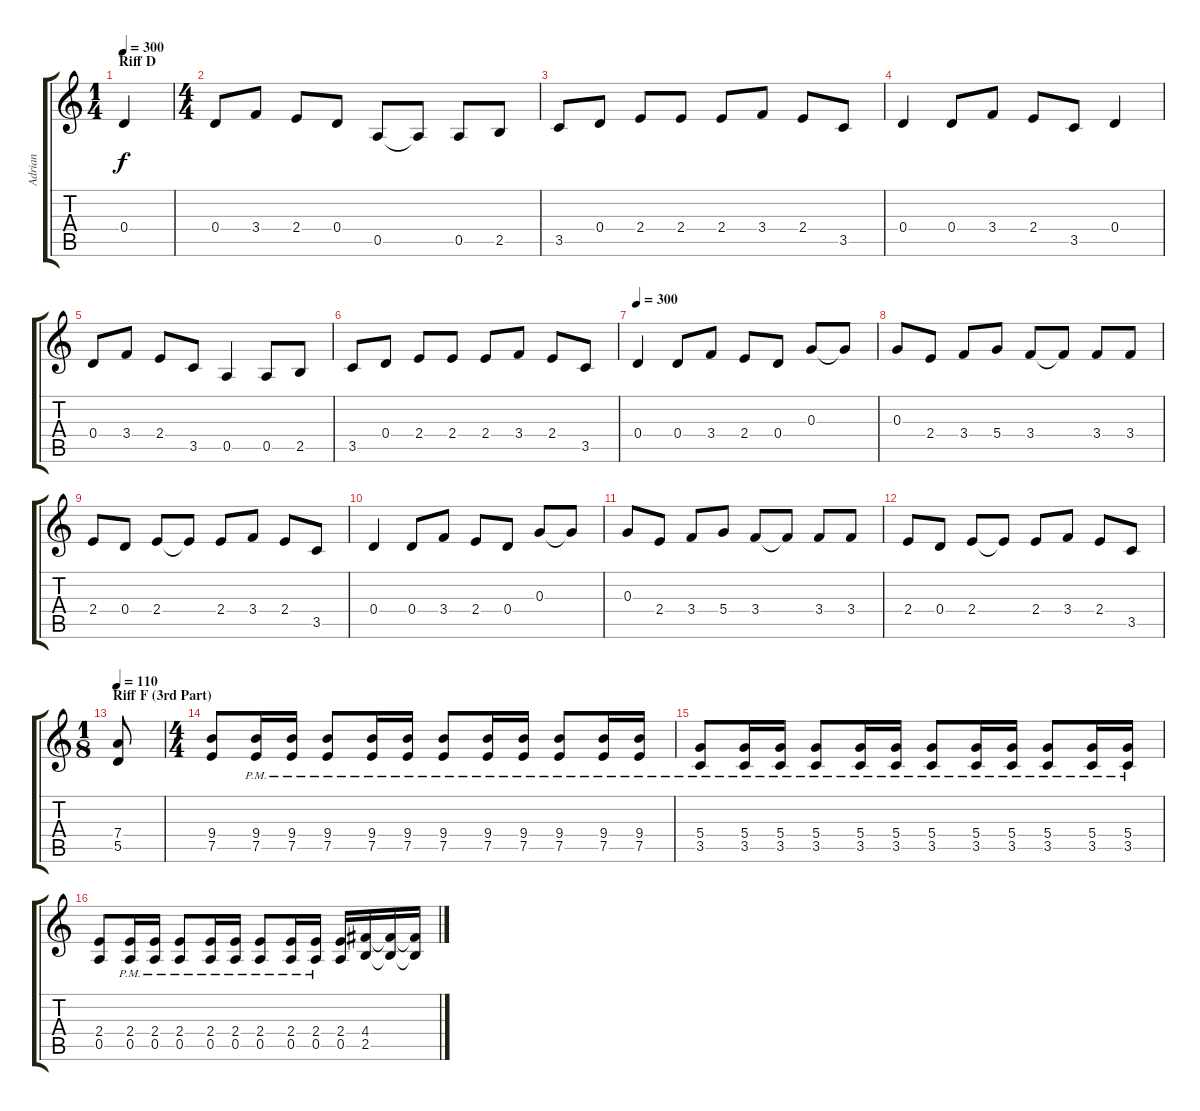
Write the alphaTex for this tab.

\track ("Adrian" "Adrian") {instrument distortionguitar}
\staff {score tabs}
\tuning (E4 B3 G3 D3 A2 E2) {hide}
\ts (1 4)
\section ("" "Riff D")
\tempo 300
\clef g2
\ks c
0.4.4{dy f} |
\ts (4 4)
0.4.8 3.4.8 2.4.8 0.4.8 0.5.8 0.5{t}.8 0.5.8 2.5.8 |
3.5.8 0.4.8 2.4.8 2.4.8 2.4.8 3.4.8 2.4.8 3.5.8 |
0.4.4 0.4.8 3.4.8 2.4.8 3.5.8 0.4.4 |
0.4.8 3.4.8 2.4.8 3.5.8 0.5.4 0.5.8 2.5.8 |
3.5.8 0.4.8 2.4.8 2.4.8 2.4.8 3.4.8 2.4.8 3.5.8 |
\tempo 300
0.4.4 0.4.8 3.4.8 2.4.8 0.4.8 0.3.8 0.3{t}.8 |
0.3.8 2.4.8 3.4.8 5.4.8 3.4.8 3.4{t}.8 3.4.8 3.4.8 |
2.4.8 0.4.8 2.4.8 2.4{t}.8 2.4.8 3.4.8 2.4.8 3.5.8 |
0.4.4 0.4.8 3.4.8 2.4.8 0.4.8 0.3.8 0.3{t}.8 |
0.3.8 2.4.8 3.4.8 5.4.8 3.4.8 3.4{t}.8 3.4.8 3.4.8 |
2.4.8 0.4.8 2.4.8 2.4{t}.8 2.4.8 3.4.8 2.4.8 3.5.8 |
\ts (1 8)
\section ("" "Riff F (3rd Part)")
\tempo 110
(7.4 5.5).8 |
\ts (4 4)
(9.4 7.5).8 (9.4{pm} 7.5{pm}).16 (9.4{pm} 7.5{pm}).16 (9.4{pm} 7.5{pm}).8 (9.4{pm} 7.5{pm}).16 (9.4{pm} 7.5{pm}).16 (9.4{pm} 7.5{pm}).8 (9.4{pm} 7.5{pm}).16 (9.4{pm} 7.5{pm}).16 (9.4{pm} 7.5{pm}).8 (9.4{pm} 7.5{pm}).16 (9.4{pm} 7.5{pm}).16 |
(5.4{pm} 3.5{pm}).8 (5.4{pm} 3.5{pm}).16 (5.4{pm} 3.5{pm}).16 (5.4{pm} 3.5{pm}).8 (5.4{pm} 3.5{pm}).16 (5.4{pm} 3.5{pm}).16 (5.4{pm} 3.5{pm}).8 (5.4{pm} 3.5{pm}).16 (5.4{pm} 3.5{pm}).16 (5.4{pm} 3.5{pm}).8 (5.4{pm} 3.5{pm}).16 (5.4{pm} 3.5).16 |
(2.4 0.5).8 (2.4{pm} 0.5{pm}).16 (2.4{pm} 0.5{pm}).16 (2.4{pm} 0.5{pm}).8 (2.4{pm} 0.5{pm}).16 (2.4{pm} 0.5{pm}).16 (2.4{pm} 0.5{pm}).8 (2.4{pm} 0.5{pm}).16 (2.4{pm} 0.5{pm}).16 (2.4 0.5).16 (4.4 2.5).16 (4.4{t} 2.5{t}).16 (4.4{t} 2.5{t}).16
